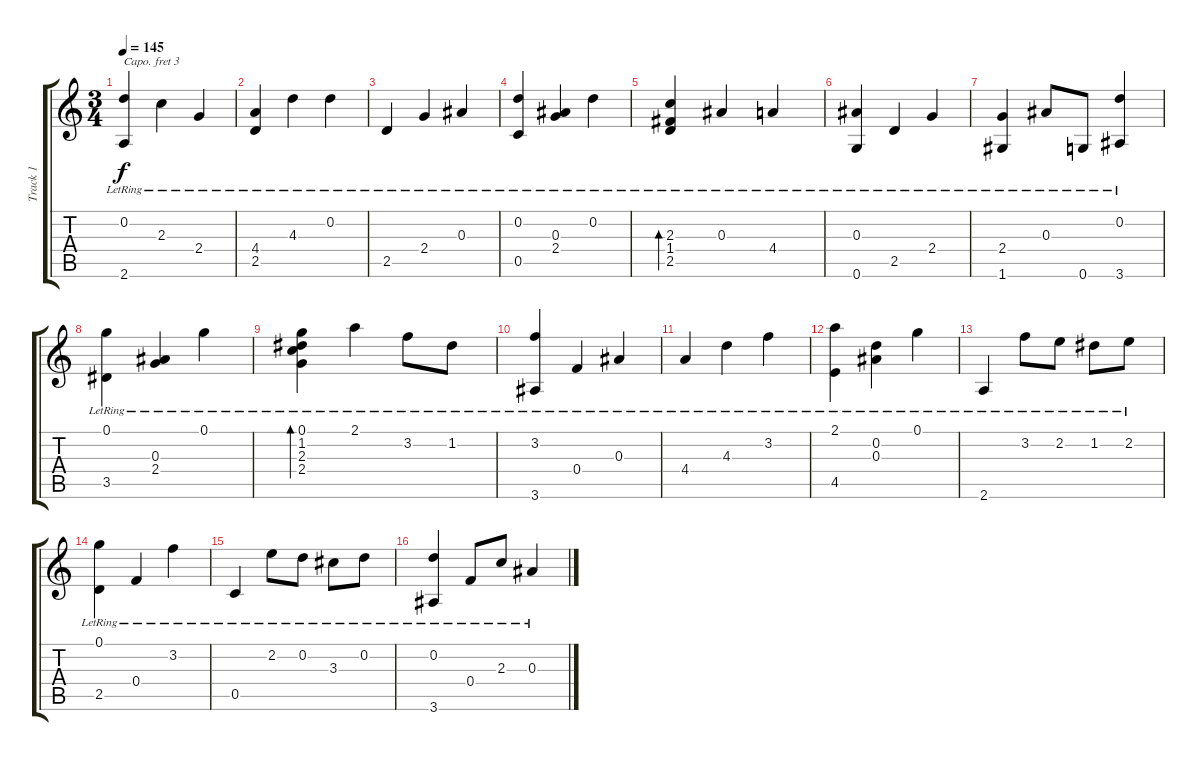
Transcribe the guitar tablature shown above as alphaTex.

\track ("Track 1" "Track 1") {instrument acousticguitarsteel}
\staff {score tabs}
\capo 3
\tuning (E4 B3 G3 D3 A2 E2) {hide}
\ts (3 4)
\tempo 145
\clef g2
\ks c
(0.2{lr} 2.6{lr}).4{dy f} 2.3{lr}.4 2.4{lr}.4 |
(4.4{lr} 2.5{lr}).4 4.3{lr}.4 0.2{lr}.4 |
2.5{lr}.4 2.4{lr}.4 0.3{lr}.4 |
(0.2{lr} 0.5{lr}).4 (0.3{lr} 2.4{lr}).4 0.2{lr}.4 |
(2.3{lr} 1.4{lr} 2.5{lr}).4{bd 480} 0.3{lr}.4 4.4{lr}.4 |
(0.3{lr} 0.6{lr}).4 2.5{lr}.4 2.4{lr}.4 |
(2.4{lr} 1.6{lr}).4 0.3{lr}.8 0.6{lr}.8 (0.2{lr} 3.6{lr}).4 |
(0.1{lr} 3.5{lr}).4 (0.3{lr} 2.4{lr}).4 0.1{lr}.4 |
(0.1{lr} 1.2{lr} 2.3{lr} 2.4{lr}).4{bd 480} 2.1{lr}.4 3.2{lr}.8 1.2{lr}.8 |
(3.2{lr} 3.6{lr}).4 0.4{lr}.4 0.3{lr}.4 |
4.4{lr}.4 4.3{lr}.4 3.2{lr}.4 |
(2.1{lr} 4.5{lr}).4 (0.2{lr} 0.3{lr}).4 0.1{lr}.4 |
2.6{lr}.4 3.2{lr}.8 2.2{lr}.8 1.2{lr}.8 2.2{lr}.8 |
(0.1{lr} 2.5{lr}).4 0.4{lr}.4 3.2{lr}.4 |
0.5{lr}.4 2.2{lr}.8 0.2{lr}.8 3.3{lr}.8 0.2{lr}.8 |
(0.2{lr} 3.6{lr}).4 0.4{lr}.8 2.3{lr}.8 0.3{lr}.4
